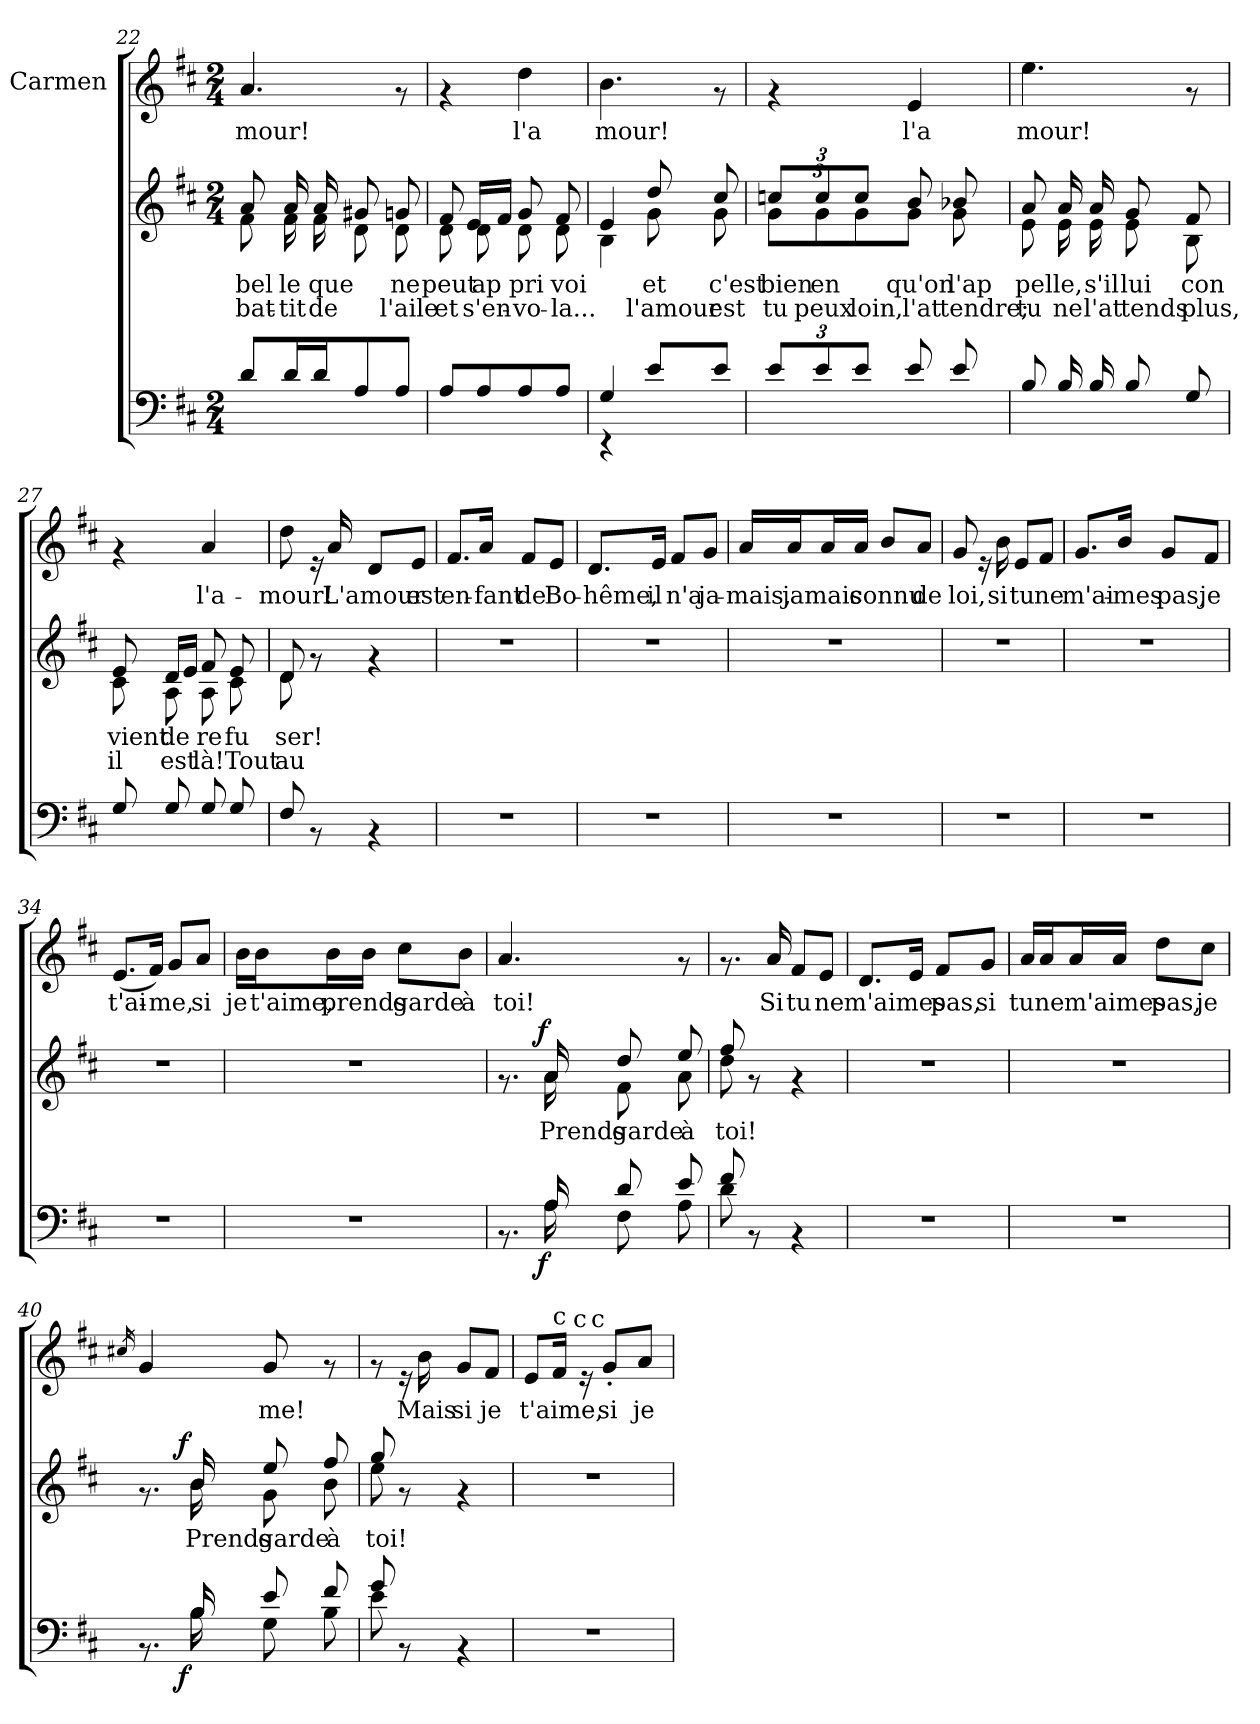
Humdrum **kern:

**kern	**dynam	**kern	**text	**text	**dynam	**kern	**text
*part3	*part3	*part2	*part2	*part2	*part2	*part1	*part1
*staff3	*staff3	*staff2	*staff2	*staff2	*staff2	*staff1	*staff1
*	*	*	*	*	*	*I"Carmen	*
*clefF4	*	*clefG2	*	*	*	*clefG2	*
*k[f#c#]	*	*k[f#c#]	*	*	*	*k[f#c#]	*
*D:	*	*D:	*	*	*	*D:	*
*M2/4	*	*M2/4	*	*	*	*M2/4	*
=22	=22	=22	=22	=22	=22	=22	=22
*	*	*^	*	*	*	*	*
!	!	!	!	!LO:LY:b	!LO:LY:b	!	!	!LO:LY:b
8d/L	.	8a/	8f#\	bel	bat-	.	4.a/	mour!
!	!	!	!	!LO:LY:b	!LO:LY:b	!	!	!
16d/L	.	16a/	16f#\	le	-tit	.	.	.
!	!	!	!	!LO:LY:b	!LO:LY:b	!	!	!
16d/J	.	16a/	16f#\	que	de	.	.	.
8A/	.	8g#X/	8d\	.	.	.	.	.
!	!	!	!	!LO:LY:b	!LO:LY:b	!	!	!
8A/J	.	8gn/	8d\	ne	l'aile	.	8rf	.
=23	=23	=23	=23	=23	=23	=23	=23	=23
!	!	!	!	!LO:LY:b	!LO:LY:b	!	!	!
8A/L	.	8f#/	8d\	peut	et	.	4rf	.
!	!	!	!	!LO:LY:b	!LO:LY:b	!	!	!
8A/	.	8d\	16e/LL	ap	s'en-	.	.	.
.	.	.	16f#/JJ	.	.	.	.	.
!	!	!	!	!LO:LY:b	!LO:LY:b	!	!	!LO:LY:b
8A/	.	8d\	8g/	pri	-vo-	.	4dd\	l'a
!	!	!	!	!LO:LY:b	!LO:LY:b	!	!	!
8A/J	.	8d\	8f#/	voi	-la...	.	.	.
=24	=24	=24	=24	=24	=24	=24	=24	=24
*^	*	*	*	*	*	*	*	*
!	!	!	!	!	!	!	!	!	!LO:LY:b
4G/	4rDD	.	4e/	4B\	.	.	.	4.b\	mour!
!	!	!	!	!	!LO:LY:b	!LO:LY:b	!	!	!
8e/L	4ryy	.	8dd/	8g\	et	l'amour	.	.	.
!	!	!	!	!	!LO:LY:b	!LO:LY:b	!	!	!
8e/J	.	.	8cc#/	8g\	c'est	est	.	8rf	.
*v	*v	*	*	*	*	*	*	*	*
=25	=25	=25	=25	=25	=25	=25	=25	=25
*	*	*	*Xbrackettup	*	*	*	*	*
!	!	!	!	!LO:LY:b	!LO:LY:b	!	!	!
12e/L	.	12ccn/L	12g\L	bien	tu	.	4rf	.
!	!	!	!	!LO:LY:b	!LO:LY:b	!	!	!
12e/	.	12cc/	12g\	en	peux	.	.	.
!	!	!	!	!LO:LY:b	!LO:LY:b	!	!	!
12e/J	.	12cc/J	12g\	.	loin,	.	.	.
!	!	!	!	!LO:LY:b	!LO:LY:b	!	!	!LO:LY:b
8e/	.	8b/	8g\J	qu'on	l'at	.	4e/	l'a
!	!	!	!	!LO:LY:b	!LO:LY:b	!	!	!
8e/	.	8b-X/	8g\	l'ap	tendre;	.	.	.
!!LO:LB:g=z
=26	=26	=26	=26	=26	=26	=26	=26	=26
!	!	!	!	!LO:LY:b	!LO:LY:b	!	!	!LO:LY:b
8B/	.	8a/	8e\	pel	tu	.	4.ee\	mour!
!	!	!	!	!LO:LY:b	!LO:LY:b	!	!	!
16B/	.	16a/	16e\	le,	ne	.	.	.
!	!	!	!	!LO:LY:b	!LO:LY:b	!	!	!
16B/	.	16a/	16e\	s'il	l'at	.	.	.
!	!	!	!	!LO:LY:b	!LO:LY:b	!	!	!
8B/	.	8g/	8e\	lui	tends	.	.	.
!	!	!	!	!LO:LY:b	!LO:LY:b	!	!	!
8G/	.	8f#/	8B\	con	plus,	.	8rf	.
=27	=27	=27	=27	=27	=27	=27	=27	=27
!	!	!	!	!LO:LY:b	!LO:LY:b	!	!	!
8G/	.	8e/	8c#\	vient	il	.	4rf	.
!	!	!	!	!LO:LY:b	!LO:LY:b	!	!	!
8G/	.	8A\	16d/LL	de	est	.	.	.
.	.	.	16e/JJ	.	.	.	.	.
!	!	!	!	!LO:LY:b	!LO:LY:b	!	!	!LO:LY:b
8G/	.	8f#/	8A\	re	là!	.	4a/	l'a-
!	!	!	!	!LO:LY:b	!LO:LY:b	!	!	!
8G/	.	8e/	8c#\	fu	Tout	.	.	.
=28	=28	=28	=28	=28	=28	=28	=28	=28
!	!	!	!	!LO:LY:b	!LO:LY:b	!	!	!LO:LY:b
8F#/	.	8d/	8d\	ser!	au	.	8dd\	-mour!
8rBB	.	8rf	4.ryy	.	.	.	16re	.
!	!	!	!	!	!	!	!	!LO:LY:b
.	.	.	.	.	.	.	16a/	L'amour
4rBB	.	4rf	.	.	.	.	8d/L	.
!	!	!	!	!	!	!	!	!LO:LY:b
.	.	.	.	.	.	.	8e/J	est
*	*	*v	*v	*	*	*	*	*
=29	=29	=29	=29	=29	=29	=29	=29
!	!	!	!	!	!	!	!LO:LY:b
2r	.	2r	.	.	.	8.f#/L	en-
!	!	!	!	!	!	!	!LO:LY:b
.	.	.	.	.	.	16a/Jk	-fant
!	!	!	!	!	!	!	!LO:LY:b
.	.	.	.	.	.	8f#/L	de
!	!	!	!	!	!	!	!LO:LY:b
.	.	.	.	.	.	8e/J	Bo-
=30	=30	=30	=30	=30	=30	=30	=30
!	!	!	!	!	!	!	!LO:LY:b
2r	.	2r	.	.	.	8.d/L	-hême,
!	!	!	!	!	!	!	!LO:LY:b
.	.	.	.	.	.	16e/Jk	il
!	!	!	!	!	!	!	!LO:LY:b
.	.	.	.	.	.	8f#/L	n'a
!	!	!	!	!	!	!	!LO:LY:b
.	.	.	.	.	.	8g/J	ja-
!!LO:LB:g=z
=31	=31	=31	=31	=31	=31	=31	=31
!	!	!	!	!	!	!	!LO:LY:b
2r	.	2r	.	.	.	16a/LL	-mais,
!	!	!	!	!	!	!	!LO:LY:b
.	.	.	.	.	.	16a/J	jamais
.	.	.	.	.	.	16a/L	.
!	!	!	!	!	!	!	!LO:LY:b
.	.	.	.	.	.	16a/JJ	connu
.	.	.	.	.	.	8b/L	.
!	!	!	!	!	!	!	!LO:LY:b
.	.	.	.	.	.	8a/J	de
=32	=32	=32	=32	=32	=32	=32	=32
!	!	!	!	!	!	!	!LO:LY:b
2r	.	2r	.	.	.	8g/	loi,
.	.	.	.	.	.	16re	.
!	!	!	!	!	!	!	!LO:LY:b
.	.	.	.	.	.	16b\	si
!	!	!	!	!	!	!	!LO:LY:b
.	.	.	.	.	.	8e/L	tu
!	!	!	!	!	!	!	!LO:LY:b
.	.	.	.	.	.	8f#/J	ne
=33	=33	=33	=33	=33	=33	=33	=33
!	!	!	!	!	!	!	!LO:LY:b
2r	.	2r	.	.	.	8.g/L	m'ai-
!	!	!	!	!	!	!	!LO:LY:b
.	.	.	.	.	.	16b/Jk	-mes
!	!	!	!	!	!	!	!LO:LY:b
.	.	.	.	.	.	8g/L	pas,
!	!	!	!	!	!	!	!LO:LY:b
.	.	.	.	.	.	8f#/J	je
=34	=34	=34	=34	=34	=34	=34	=34
!	!	!	!	!	!	!	!LO:LY:b
2r	.	2r	.	.	.	(<8.e/L	t'ai-
.	.	.	.	.	.	16f#/Jk)	.
!	!	!	!	!	!	!	!LO:LY:b
.	.	.	.	.	.	8g/L	-me,
!	!	!	!	!	!	!	!LO:LY:b
.	.	.	.	.	.	8a/J	si
=35	=35	=35	=35	=35	=35	=35	=35
!	!	!	!	!	!	!	!LO:LY:b
2r	.	2r	.	.	.	16b\LL	je
!	!	!	!	!	!	!	!LO:LY:b
.	.	.	.	.	.	16b\J	t'aime,
!	!	!	!	!	!	!	!LO:LY:b
.	.	.	.	.	.	16b\L	prends
.	.	.	.	.	.	16b\JJ	.
!	!	!	!	!	!	!	!LO:LY:b
.	.	.	.	.	.	8cc#\L	garde
!	!	!	!	!	!	!	!LO:LY:b
.	.	.	.	.	.	8b\J	à
!!LO:PB:g=z
=36	=36	=36	=36	=36	=36	=36	=36
*^	*	*^	*	*	*	*	*
!	!	!	!	!	!	!	!	!	!LO:LY:b
*	*^	*	*	*^	*	*	*	*	*
8.rAA	8.ryy	6ryy	.	8.rf	8.ryy	6ryy	.	.	.	4.a/	toi!
.	.	96ryy	.	.	.	96ryy	.	.	.	.	.
!	!	!	!LO:DY:b	!	!	!	!	!	!LO:DY:a	!	!
.	.	6ryy	f	.	.	6ryy	.	.	f	.	.
!	!	!	!	!	!	!	!LO:LY:b	!	!	!	!
16A/	16A\	.	.	16a/	16a\	.	Prends	.	.	.	.
!	!	!	!	!	!	!	!LO:LY:b	!	!	!	!
8d/	8F#\	.	.	8dd/	8f#\	.	garde	.	.	.	.
.	.	12...ryy	.	.	.	12...ryy	.	.	.	.	.
!	!	!	!	!	!	!	!LO:LY:b	!	!	!	!
8e/	8A\	.	.	8ee/	8a\	.	à	.	.	8rf	.
=37	=37	=37	=37	=37	=37	=37	=37	=37	=37	=37	=37
!	!	!	!	!	!	!	!LO:LY:b	!	!	!	!
*	*v	*v	*	*	*	*	*	*	*	*	*
*	*	*	*	*v	*v	*	*	*	*	*
8f#/	8d\	.	8ff#/	8dd\	toi!	.	.	8.rf	.
8rAA	4.ryy	.	8rf	4.ryy	.	.	.	.	.
!	!	!	!	!	!	!	!	!	!LO:LY:b
.	.	.	.	.	.	.	.	16a/	Si
!	!	!	!	!	!	!	!	!	!LO:LY:b
4rAA	.	.	4rf	.	.	.	.	8f#/L	tu
!	!	!	!	!	!	!	!	!	!LO:LY:b
.	.	.	.	.	.	.	.	8e/J	ne
*v	*v	*	*	*	*	*	*	*	*
*	*	*v	*v	*	*	*	*	*
=38	=38	=38	=38	=38	=38	=38	=38
!	!	!	!	!	!	!	!LO:LY:b
2r	.	2r	.	.	.	8.d/L	m'aimes
.	.	.	.	.	.	16e/Jk	.
!	!	!	!	!	!	!	!LO:LY:b
.	.	.	.	.	.	8f#/L	pas,
!	!	!	!	!	!	!	!LO:LY:b
.	.	.	.	.	.	8g/J	si
=39	=39	=39	=39	=39	=39	=39	=39
!	!	!	!	!	!	!	!LO:LY:b
2r	.	2r	.	.	.	16a/LL	tu
!	!	!	!	!	!	!	!LO:LY:b
.	.	.	.	.	.	16a/J	ne
!	!	!	!	!	!	!	!LO:LY:b
.	.	.	.	.	.	16a/L	m'aimes
.	.	.	.	.	.	16a/JJ	.
!	!	!	!	!	!	!	!LO:LY:b
.	.	.	.	.	.	8dd\L	pas,
!	!	!	!	!	!	!	!LO:LY:b
.	.	.	.	.	.	8cc#\J	je
=40	=40	=40	=40	=40	=40	=40	=40
.	.	.	.	.	.	16qcc#X/	.
*^	*	*^	*	*	*	*	*
*	*^	*	*	*^	*	*	*	*	*
8.rAA	8.ryy	8ryy	.	8.rf	8.ryy	8ryy	.	.	.	4g/	.
.	.	32ryy	.	.	.	32ryy	.	.	.	.	.
!	!	!	!LO:DY:b	!	!	!	!	!	!LO:DY:a	!	!
.	.	4ryy	f	.	.	4ryy	.	.	f	.	.
!	!	!	!	!	!	!	!LO:LY:b	!	!	!	!
16B/	16B\	.	.	16b/	16b\	.	Prends	.	.	.	.
!	!	!	!	!	!	!	!LO:LY:b	!	!	!	!LO:LY:b
8e/	8G\	.	.	8ee/	8g\	.	garde	.	.	8g/	me!
!	!	!	!	!	!	!	!LO:LY:b	!	!	!	!
8f#/	8B\	.	.	8ff#/	8b\	.	à	.	.	8rf	.
.	.	16.ryy	.	.	.	16.ryy	.	.	.	.	.
=41	=41	=41	=41	=41	=41	=41	=41	=41	=41	=41	=41
!	!	!	!	!	!	!	!LO:LY:b	!	!	!	!
*	*v	*v	*	*	*	*	*	*	*	*	*
*	*	*	*	*v	*v	*	*	*	*	*
8g/	8e\	.	8gg/	8ee\	toi!	.	.	8rf	.
8rAA	4.ryy	.	8rf	4.ryy	.	.	.	16re	.
!	!	!	!	!	!	!	!	!	!LO:LY:b
.	.	.	.	.	.	.	.	16b\	Mais
!	!	!	!	!	!	!	!	!	!LO:LY:b
4rAA	.	.	4rf	.	.	.	.	8g/L	si
!	!	!	!	!	!	!	!	!	!LO:LY:b
.	.	.	.	.	.	.	.	8f#/J	je
*v	*v	*	*	*	*	*	*	*	*
*	*	*v	*v	*	*	*	*	*
!!LO:LB:g=z
=42	=42	=42	=42	=42	=42	=42	=42
!	!	!	!	!	!	!	!LO:LY:b
*	*	*	*	*	*	*^	*
*	*	*	*	*	*	*	*^	*
2r	.	2r	.	.	.	8e/L	6ryy	8..ryy	t'aime,
!	!	!	!	!	!	!LO:TX:a:t=c	!	!	!
.	.	.	.	.	.	16f#/Jk	.	.	.
.	.	.	.	.	.	.	96ryy	.	.
!	!	!	!	!	!	!	!LO:TX:a:t=c	!	!
.	.	.	.	.	.	.	6ryy	.	.
.	.	.	.	.	.	16re	.	.	.
!	!	!	!	!	!	!	!	!LO:TX:a:t=c	!
.	.	.	.	.	.	.	.	4ryy	.
!	!	!	!	!	!	!	!	!	!LO:LY:b
.	.	.	.	.	.	8g'</L	.	.	si
.	.	.	.	.	.	.	12...ryy	.	.
!	!	!	!	!	!	!	!	!	!LO:LY:b
.	.	.	.	.	.	8a/J	.	.	je
.	.	.	.	.	.	.	.	32ryy	.
*	*	*	*	*	*	*v	*v	*v	*
=	=	=	=	=	=	=	=
*-	*-	*-	*-	*-	*-	*-	*-
